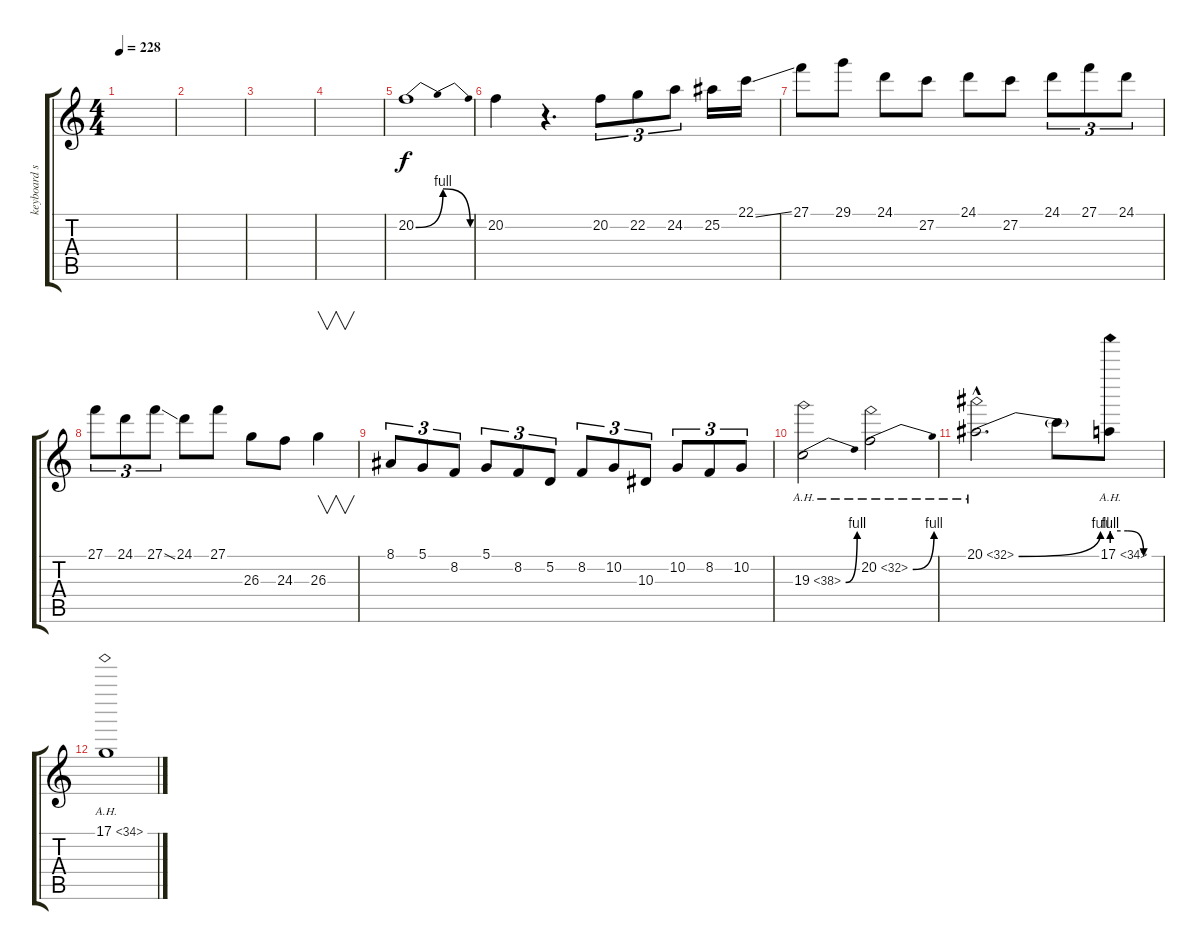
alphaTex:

\track ("keyboard solo" "keyboard s") {instrument synthbrass1}
\staff {score tabs}
\tuning (D4 A3 F3 C3 G2 D2) {hide}
\ts (4 4)
\tempo 228
\clef g2
\ks c
|
|
|
|
20.2{be (bendrelease 0 0 15 4 46 4 60 0)}.1 |
20.2.4 r.4{d} 20.2.8{tu (3 2)} 22.2.8{tu (3 2)} 24.2.8{tu (3 2)} 25.2.16 22.1{ss}.16 |
27.1.8 29.1.8 24.1.8 27.2.8 24.1.8 27.2.8 24.1.8{tu (3 2)} 27.1.8{tu (3 2)} 24.1.8{tu (3 2)} |
27.1.8{tu (3 2)} 24.1.8{tu (3 2)} 27.1{ss}.8{tu (3 2)} 24.1.8 27.1.8 26.3.8 24.3.8 26.3.4{v} |
8.1.8{tu (3 2)} 5.1.8{tu (3 2)} 8.2.8{tu (3 2)} 5.1.8{tu (3 2)} 8.2.8{tu (3 2)} 5.2.8{tu (3 2)} 8.2.8{tu (3 2)} 10.2.8{tu (3 2)} 10.3.8{tu (3 2)} 10.2.8{tu (3 2)} 8.2.8{tu (3 2)} 10.2.8{tu (3 2)} |
19.3{be (bend 0 0 60 4) ah 19}.2 20.2{be (bend 0 0 60 4) ah 12}.2 |
20.1{be (bend 0 0 60 4) ah 12 hac}.2{d} 20.1{t}.8 17.1{be (custom 0 4 20 4 40 0 60 0) ah 17}.8 |
17.1{ah 17}.1
